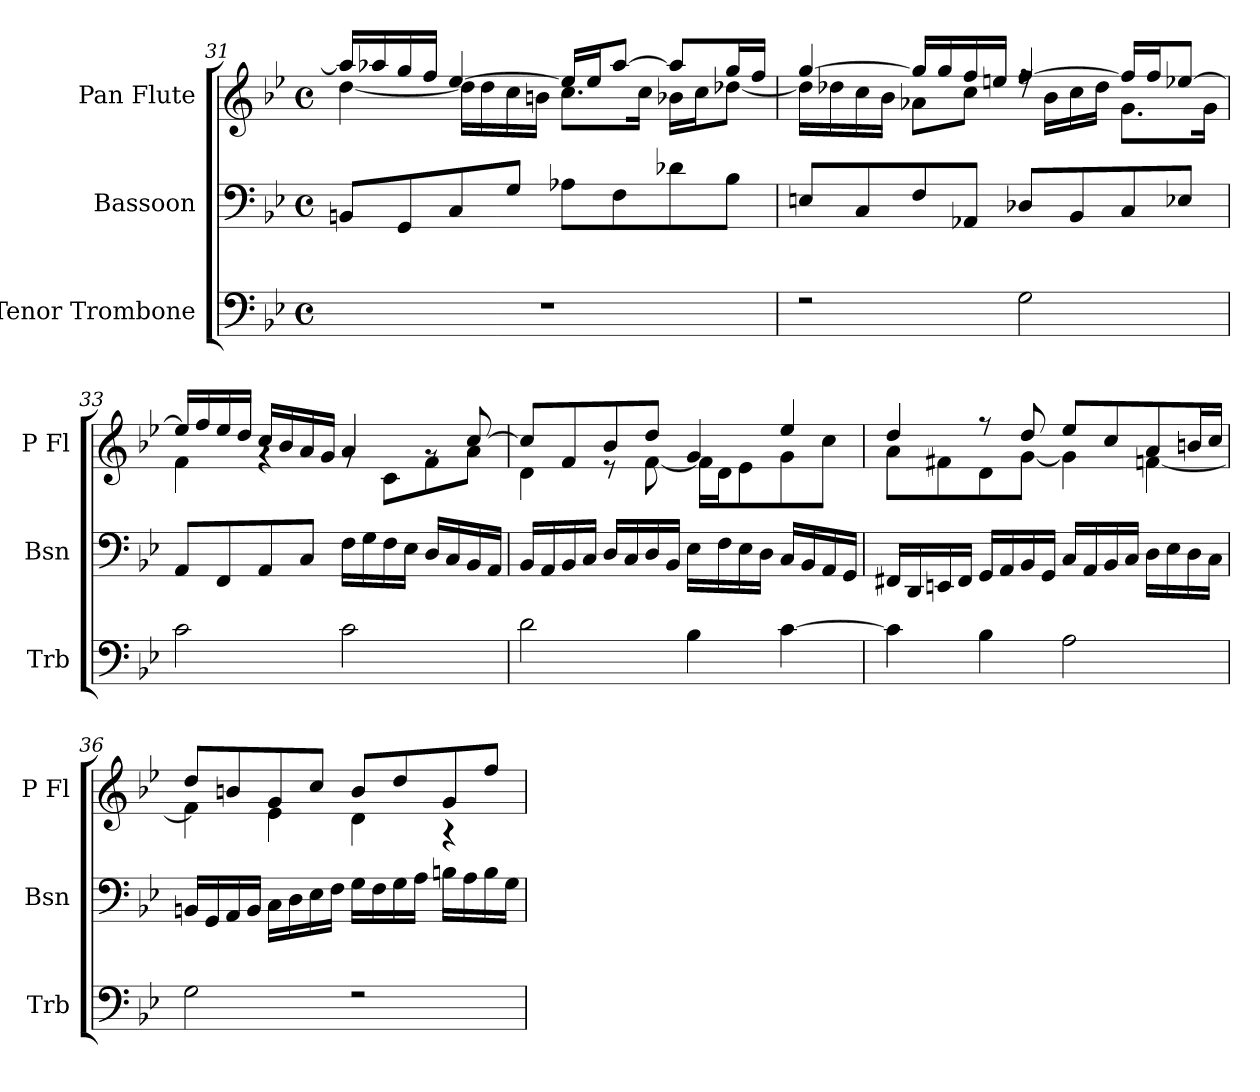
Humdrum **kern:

**kern	**kern	**kern
*part3	*part2	*part1
*staff3	*staff2	*staff1
*I"Tenor Trombone	*I"Bassoon	*I"Pan Flute
*I'Trb	*I'Bsn	*I'P Fl
!!LO:LB:g=z
*clefF4	*clefF4	*clefG2
*k[b-e-]	*k[b-e-]	*k[b-e-]
*M4/4	*M4/4	*M4/4
*met(c)	*met(c)	*met(c)
=31	=31	=31
*	*	*^
1r	8BBn/L	16aa-/LL]	[4dd\
.	.	16aa-X/	.
.	8GG/	16gg/	.
.	.	16ff/JJ	.
.	8C/	[4ee-/	16dd\LL]
.	.	.	16dd\
.	8G/J	.	16cc\
.	.	.	16bn\JJ
.	8A-X\L	16ee-/LL]	8.cc\L
.	.	16ee-/J	.
.	8F\	[8aa-/J	.
.	.	.	16cc\Jk
.	8d-X\	8aa-/L]	16b-X\LL
.	.	.	16cc\J
.	8B-\J	16gg/L	[8dd-X\J
.	.	16ff/JJ	.
=32	=32	=32	=32
2rF	8En/L	[4gg/	16dd-\LL]
.	.	.	16dd-X\
.	8C/	.	16cc\
.	.	.	16b-\JJ
.	8F/	16gg/LL]	8a-X\L
.	.	16gg/	.
.	8AA-X/J	16ff/	8cc\J
.	.	16een/JJ	.
2G\	8D-X/L	[4ff/	16rff
.	.	.	16b-\LL
.	8BB-/	.	16cc\
.	.	.	16dd-\JJ
.	8C/	16ff/LL]	8.g\L
.	.	16ff/J	.
.	8E-X/J	[8ee-X/J	.
.	.	.	16g\Jk
=33	=33	=33	=33
2c\	8AA/L	16ee-/LL]	4f\
.	.	16ff/	.
.	8FF/	16ee-/	.
.	.	16dd/JJ	.
.	8AA/	16cc/LL	4rg
.	.	16b-/	.
.	8C/J	16a/	.
.	.	16g/JJ	.
2c\	16F\LL	4a/	8rg
.	16G\	.	.
.	16F\	.	8c\L
.	16E-\JJ	.	.
.	16D/LL	8rg	8f\
.	16C/	.	.
.	16BB-/	[8cc/	8a\J
.	16AA/JJ	.	.
!!LO:PB:g=z	!!
=34	=34	=34	=34
2d\	16BB-/LL	8cc/L]	4d\
.	16AA/	.	.
.	16BB-/	8f/	.
.	16C/JJ	.	.
.	16D/LL	8b-/	8re
.	16C/	.	.
.	16D/	8dd/J	[8f\
.	16BB-/JJ	.	.
4B-\	16E-\LL	4g/	16f\LL]
.	16F\	.	16d\J
.	16E-\	.	8e-\
.	16D\JJ	.	.
[4c\	16C/LL	4ee-/	8g\
.	16BB-/	.	.
.	16AA/	.	8cc\J
.	16GG/JJ	.	.
=35	=35	=35	=35
4c\]	16FF#X/LL	4dd/	8a\L
.	16DD/	.	.
.	16EEn/	.	8f#X\
.	16FF#/JJ	.	.
4B-\	16GG/LL	8r	8d\
.	16AA/	.	.
.	16BB-/	8dd/	[8g\J
.	16GG/JJ	.	.
2A\	16C/LL	8ee-/L	4g\]
.	16AA/	.	.
.	16BB-/	8cc/	.
.	16C/JJ	.	.
.	16D\LL	8a/	[4fn\
.	16E-\	.	.
.	16D\	16bn/L	.
.	16C\JJ	16cc/JJ	.
=36	=36	=36	=36
2G\	16BBn/LL	8dd/L	4f\]
.	16GG/	.	.
.	16AA/	8bn/	.
.	16BB/JJ	.	.
.	16C\LL	8g/	4e-\
.	16D\	.	.
.	16E-\	8cc/J	.
.	16F\JJ	.	.
2rF	16G\LL	8b/L	4d\
.	16F\	.	.
.	16G\	8dd/	.
.	16A\JJ	.	.
.	16Bn\LL	8g/	4rA
.	16A\	.	.
.	16B\	8ff/J	.
.	16G\JJ	.	.
*	*	*v	*v
=	=	=
*-	*-	*-
